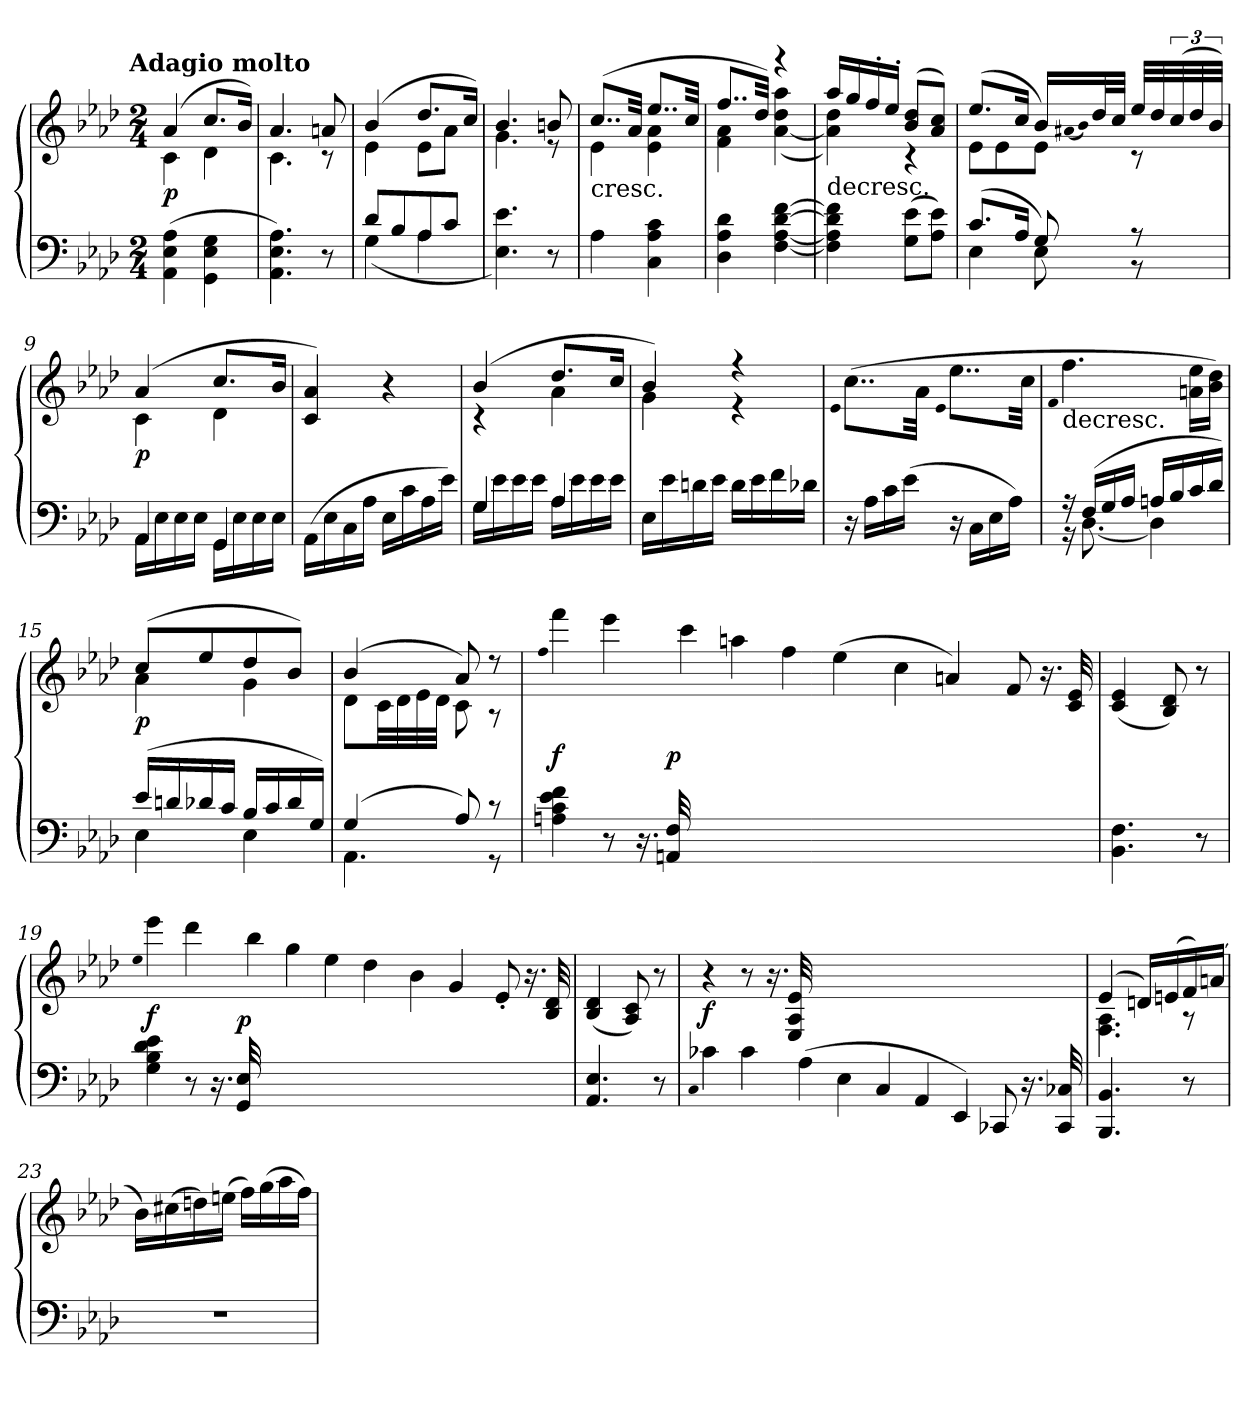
**kern	**kern	**dynam
*part1	*part1	*part1
*staff2	*staff1	*staff1/2
*clefF4	*clefG2	*
*k[b-e-a-d-]	*k[b-e-a-d-]	*
*A-:	*A-:	*
!!LO:TX:omd:t=Adagio molto
*M2/4	*M2/4	*
*MM52	*MM52	*
=1	=1	=1
*	*^	*
(4AA-\ 4E-\ 4A-\	(4a-/	4c\	p
4GG\ 4E-\ 4G\	8.cc/L	4d-\	.
.	16b-/Jk)	.	.
=2	=2	=2	=2
4.AA-\ 4.E-\ 4.A-\)	4.a-/	4.c\	.
8r	8an/	8r	.
=3	=3	=3	=3
*^	*	*	*
8d-/L	(4G\	(4b-/	4e-\	.
8B-/	.	.	.	.
8A-/	4A-\	8.dd-/L	8e-\L	.
8c/J	.	.	8a-\J	.
.	.	16cc/Jk)	.	.
*v	*v	*	*	*
=4	=4	=4	=4
4.E-\ 4.e-\)	4.b-/	4.g\	.
8r	8bn/	8r	.
=5	=5	=5	=5
!	!LO:TX:c:t=cresc.	!	!
4A-\	(8..cc/L	4e-\	.
.	32a-/Jkk	.	.
4C\ 4A-\ 4c\	8..ee-/L	4e-\ 4a-\	.
.	32cc/Jkk	.	.
=6	=6	=6	=6
4D-\ 4A-\ 4d-\	8..ff/L	4f\ 4a-\	.
.	32dd-/Jkk)	.	.
[4F\ [4A-\ [4d-\ [4f\	4r	([4a-\ 4dd-\ 4aa-\	.
=7	=7	=7	=7
!	!LO:TX:c:t=decresc.	!	!
4F]\ 4A-]\ 4d-]\ 4f]\	16aa-/LL	4a-]\ 4dd-\)	.
.	16gg/	.	.
.	16ff'/	.	.
.	16ee-'/JJ	.	.
(8G\ 8e-\L	(8b-/ 8dd-/L	4r	.
8A-\ 8e-\J)	8a-/ 8cc/J)	.	.
=8	=8	=8	=8
*^	*	*	*
(8.c/L	4E-\	(8.ee-/L	8e-\L	.
.	.	.	8e-\	.
16A-/Jk	.	16cc/Jk	.	.
8G/)	8E-\	16b-/LL)	8e-\J	.
.	.	(qa#X	.	.
.	.	qb-)	.	.
.	.	32dd-/L	.	.
.	.	32cc/JJJ	.	.
8r	8r	32ee-/LLL	8r	.
.	.	32dd-/	.	.
.	.	(48cc/	.	.
.	.	48dd-/	.	.
.	.	48b-/JJJ)	.	.
=9	=9	=9	=9	=9
16AA-\LL	4AA-/	(4a-/	4c\	p
16E-\	.	.	.	.
16E-\	.	.	.	.
16E-\JJ	.	.	.	.
16GG\LL	4GG/	8.cc/L	4d-\	.
16E-\	.	.	.	.
16E-\	.	.	.	.
16E-\JJ	.	16b-/Jk	.	.
*v	*v	*	*	*
*	*v	*v	*
=10	=10	=10
(16AA-\LL	4c/ 4a-/)	.
16E-\	.	.
16C\	.	.
16A-\JJ	.	.
16E-\LL	4r	.
16c\	.	.
16A-\	.	.
16e-\JJ)	.	.
=11	=11	=11
*^	*^	*
16G\LL	4G/	(4b-/	4r	.
16e-\	.	.	.	.
16e-\	.	.	.	.
16e-\JJ	.	.	.	.
16A-\LL	4A-/	8.dd-/L	4a-\	.
16e-\	.	.	.	.
16e-\	.	.	.	.
16e-\JJ	.	16cc/Jk	.	.
*v	*v	*	*	*
=12	=12	=12	=12
16E-\LL	4b-/)	4g\	.
16e-\	.	.	.
16dn\	.	.	.
16e-\JJ	.	.	.
16d\LL	4r	4r	.
16e-\	.	.	.
16f\	.	.	.
16d-X\JJ	.	.	.
*	*v	*v	*
=13	=13	=13
.	qe-	.
16r	(8..cc\L	.
16A-\LL	.	.
16c\	.	.
(16e-\JJ	.	.
.	32a-\Jkk	.
.	qe-	.
16r	8..ee-\L	.
16C\LL	.	.
16E-\	.	.
16A-\JJ)	.	.
.	32cc\Jkk	.
=14	=14	=14
.	qf	.
*^	*	*
!	!	!LO:TX:c:t=decresc.	!
16r	16r	4.ff\	.
(16F/LL	[8.D-\	.	.
16G/	.	.	.
16A-/JJ	.	.	.
16An/LL	4D-\]	.	.
16B-/	.	.	.
16c/	.	16an\ 16ee-\LL	.
16d-/JJ)	.	16b-\ 16dd-\JJ)	.
=15	=15	=15	=15
*	*	*^	*
(16e-/LL	4E-\	(8cc/L	4a-\	p
16dn/	.	.	.	.
16d-X/	.	8ee-/	.	.
16c/JJ	.	.	.	.
16B-/LL	4E-\	8dd-/	4g\	.
16c/	.	.	.	.
16d-/	.	8b-/J)	.	.
16G/JJ)	.	.	.	.
=16	=16	=16	=16	=16
(4G/	4.AA-\	(4b-/	8d-\L	.
.	.	.	32c\LL	.
.	.	.	32d-\	.
.	.	.	32e-\	.
.	.	.	32d-\JJJ	.
8A-/)	.	8a-/)	8c\	.
8r	8r	8r	8r	.
*v	*v	*	*	*
=17	=17	=17	=17
.	qff	.	.
4An\ 4c\ 4e-\ 4f\	4fff\	4...ryy	f
8r	4eee-	.	.
16.r	.	.	.
32AAn/ 32F/	.	1ryy	p
1..ryy	4ccc	.	.
.	4aan	.	.
.	4ff	.	.
.	(4ee-	.	.
.	.	2ryy	.
.	4cc	.	.
.	4an)	.	.
.	.	4ryy	.
.	8f/	.	.
.	16.r	.	.
.	32c/ 32e-/	32ryy	.
*	*v	*v	*
=18	=18	=18
4.BB-\ 4.F\	(4c/ 4e-/	.
.	8B-/ 8d-/)	.
8r	8r	.
=19	=19	=19
.	qee-	.
*	*^	*
4G\ 4B-\ 4d-\ 4e-\	4eee-\	4...ryy	f
8r	4ddd-	.	.
16.r	.	.	.
32GG/ 32E-/	.	1ryy	p
1..ryy	4bb-	.	.
.	4gg	.	.
.	4ee-	.	.
.	4dd-	.	.
.	.	2ryy	.
.	4b-	.	.
.	4g	.	.
.	.	4ryy	.
.	8e-'/	.	.
.	16.r	.	.
.	32B-/ 32d-/	32ryy	.
*	*v	*v	*
=20	=20	=20
4.AA-/ 4.E-/	(4B-/ 4d-/	.
.	8A-/ 8c/)	.
8r	8r	.
=21	=21	=21
qC	.	.
4c-X\	4r	f
4c-	8r	.
.	16.r	.
.	32E-/ 32A-/ 32e-/	.
(4A-	1.ryy	.
4E-	.	.
4C	.	.
4AA-	.	.
4EE-)	.	.
8CC-X/	.	.
16.r	.	.
32CC-/ 32C-X/	.	.
=22	=22	=22
*	*^	*
4.BBB-/ 4.BB-/	(4e-/	4.F\ 4.A-\	.
.	16dn/LL)	.	.
.	(16en/	.	.
8r	16f/)	8r	.
.	(16an/JJ	.	.
*	*v	*v	*
=23	=23	=23
2r	16b-\LL)	.
.	(16cc#X\	.
.	16ddn\)	.
.	(16een\JJ	.
.	16ff\LL)	.
.	(16gg\	.
.	16aa-\	.
.	16ff\JJ)	.
=	=	=
*-	*-	*-
